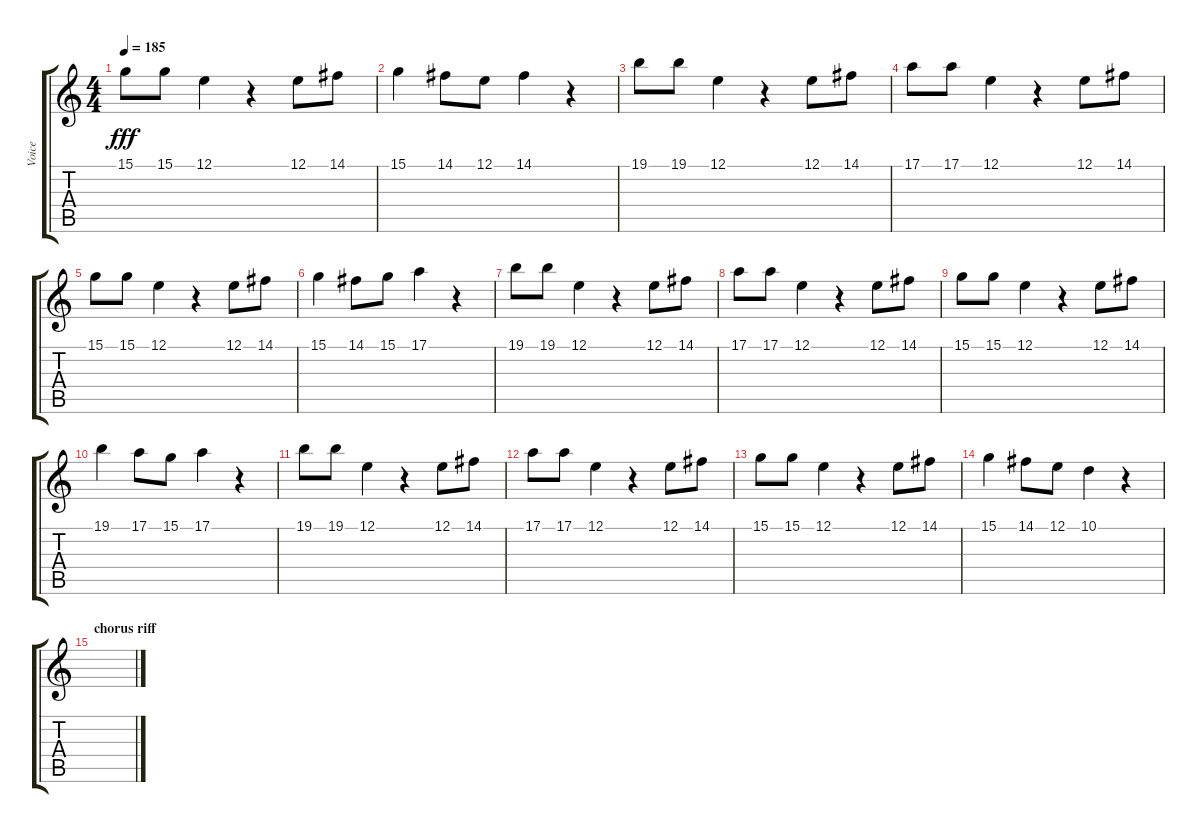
\track ("Voice" "Voice") {instrument choiraahs}
\staff {score tabs}
\tuning (E4 B3 G3 D3 A2 E2) {hide}
\ts (4 4)
\tempo 185
\clef g2
\ks c
15.1.8{dy fff} 15.1.8 12.1.4 r.4 12.1.8 14.1.8 |
15.1.4 14.1.8 12.1.8 14.1.4 r.4 |
19.1.8 19.1.8 12.1.4 r.4 12.1.8 14.1.8 |
17.1.8 17.1.8 12.1.4 r.4 12.1.8 14.1.8 |
15.1.8 15.1.8 12.1.4 r.4 12.1.8 14.1.8 |
15.1.4 14.1.8 15.1.8 17.1.4 r.4 |
19.1.8 19.1.8 12.1.4 r.4 12.1.8 14.1.8 |
17.1.8 17.1.8 12.1.4 r.4 12.1.8 14.1.8 |
15.1.8 15.1.8 12.1.4 r.4 12.1.8 14.1.8 |
19.1.4 17.1.8 15.1.8 17.1.4 r.4 |
19.1.8 19.1.8 12.1.4 r.4 12.1.8 14.1.8 |
17.1.8 17.1.8 12.1.4 r.4 12.1.8 14.1.8 |
15.1.8 15.1.8 12.1.4 r.4 12.1.8 14.1.8 |
15.1.4 14.1.8 12.1.8 10.1.4 r.4 |
\section ("" "chorus riff")
